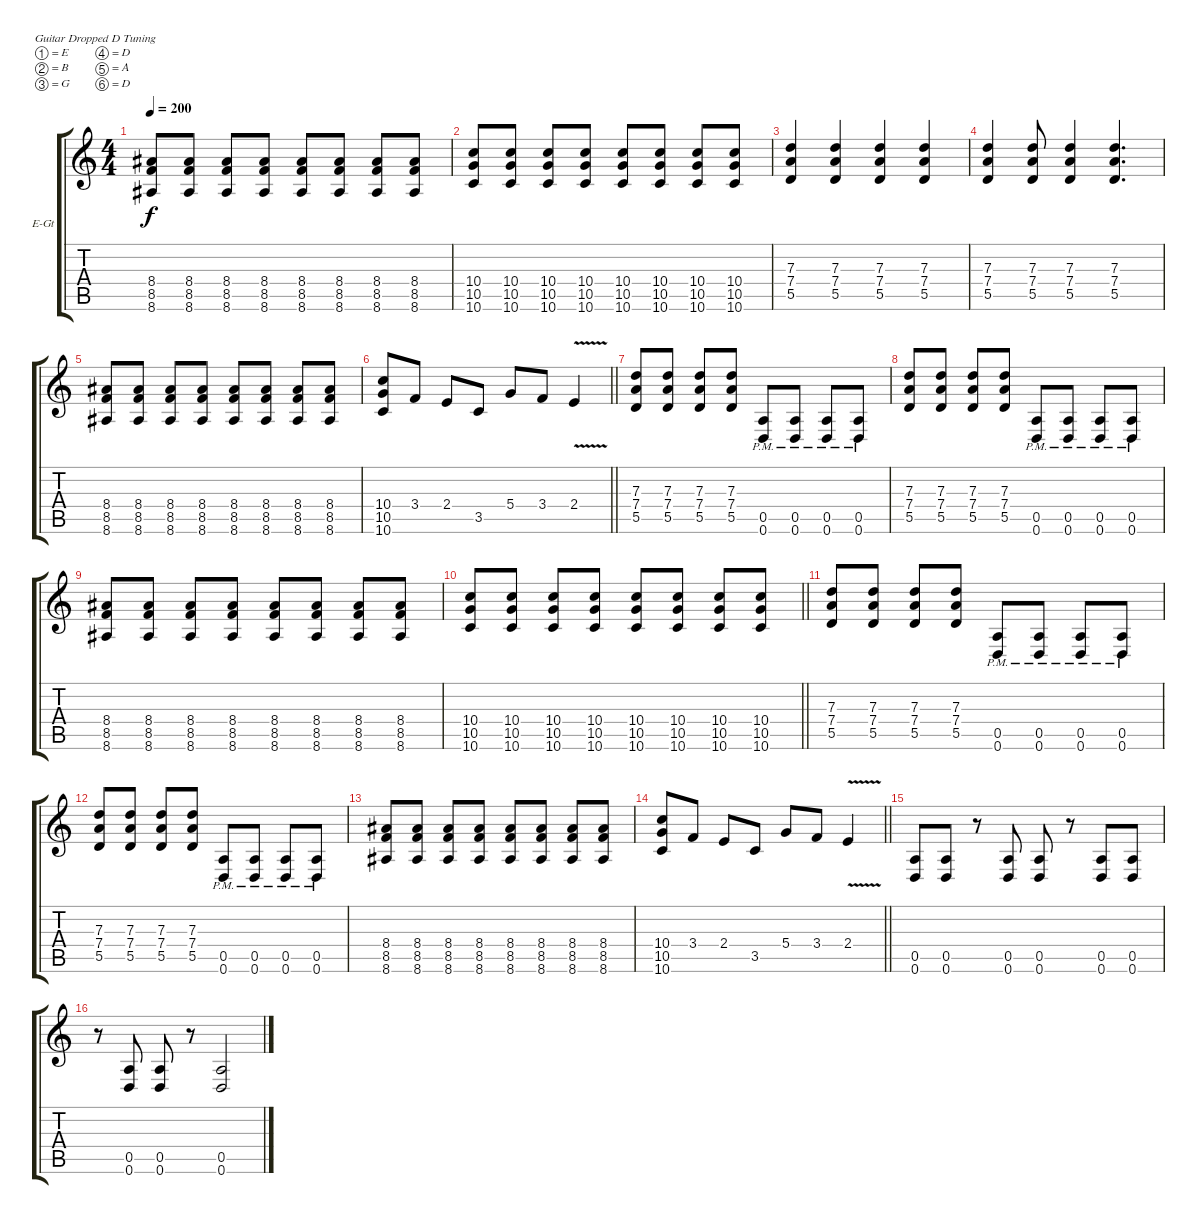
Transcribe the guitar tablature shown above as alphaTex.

\bracketExtendMode groupsimilarinstruments
\firstSystemTrackNameOrientation horizontal
\otherSystemsTrackNameOrientation horizontal
\track ("Josapat" "E-Gt") {instrument distortionguitar}
\staff {score tabs}
\tuning (E4 B3 G3 D3 A2 D2)
\ts (4 4)
\tempo 200
\clef g2
\ks c
(8.4 8.5 8.6).8{dy f} (8.4 8.5 8.6).8 (8.4 8.5 8.6).8 (8.4 8.5 8.6).8 (8.4 8.5 8.6).8 (8.4 8.5 8.6).8 (8.4 8.5 8.6).8 (8.4 8.5 8.6).8 |
(10.4 10.5 10.6).8 (10.4 10.5 10.6).8 (10.4 10.5 10.6).8 (10.4 10.5 10.6).8 (10.4 10.5 10.6).8 (10.4 10.5 10.6).8 (10.4 10.5 10.6).8 (10.4 10.5 10.6).8 |
(7.3 7.4 5.5).4 (7.3 7.4 5.5).4 (7.3 7.4 5.5).4 (7.3 7.4 5.5).4 |
(7.3 7.4 5.5).4 (7.3 7.4 5.5).8 (7.3 7.4 5.5).4 (7.3 7.4 5.5).4{d} |
(8.4 8.5 8.6).8 (8.4 8.5 8.6).8 (8.4 8.5 8.6).8 (8.4 8.5 8.6).8 (8.4 8.5 8.6).8 (8.4 8.5 8.6).8 (8.4 8.5 8.6).8 (8.4 8.5 8.6).8 |
\barLineRight lightlight
(10.4 10.5 10.6).8 3.4.8 2.4.8 3.5.8 5.4.8 3.4.8 2.4{v}.4 |
\section ("" "")
(7.3 7.4 5.5).8 (7.3 7.4 5.5).8 (7.3 7.4 5.5).8 (7.3 7.4 5.5).8 (0.5{pm} 0.6{pm}).8 (0.5{pm} 0.6{pm}).8 (0.5{pm} 0.6{pm}).8 (0.5{pm} 0.6{pm}).8 |
(7.3 7.4 5.5).8 (7.3 7.4 5.5).8 (7.3 7.4 5.5).8 (7.3 7.4 5.5).8 (0.5{pm} 0.6{pm}).8 (0.5{pm} 0.6{pm}).8 (0.5{pm} 0.6{pm}).8 (0.5{pm} 0.6{pm}).8 |
(8.4 8.5 8.6).8 (8.4 8.5 8.6).8 (8.4 8.5 8.6).8 (8.4 8.5 8.6).8 (8.4 8.5 8.6).8 (8.4 8.5 8.6).8 (8.4 8.5 8.6).8 (8.4 8.5 8.6).8 |
\barLineRight lightlight
(10.4 10.5 10.6).8 (10.4 10.5 10.6).8 (10.4 10.5 10.6).8 (10.4 10.5 10.6).8 (10.4 10.5 10.6).8 (10.4 10.5 10.6).8 (10.4 10.5 10.6).8 (10.4 10.5 10.6).8 |
(7.3 7.4 5.5).8 (7.3 7.4 5.5).8 (7.3 7.4 5.5).8 (7.3 7.4 5.5).8 (0.5{pm} 0.6{pm}).8 (0.5{pm} 0.6{pm}).8 (0.5{pm} 0.6{pm}).8 (0.5{pm} 0.6{pm}).8 |
(7.3 7.4 5.5).8 (7.3 7.4 5.5).8 (7.3 7.4 5.5).8 (7.3 7.4 5.5).8 (0.5{pm} 0.6{pm}).8 (0.5{pm} 0.6{pm}).8 (0.5{pm} 0.6{pm}).8 (0.5{pm} 0.6{pm}).8 |
(8.4 8.5 8.6).8 (8.4 8.5 8.6).8 (8.4 8.5 8.6).8 (8.4 8.5 8.6).8 (8.4 8.5 8.6).8 (8.4 8.5 8.6).8 (8.4 8.5 8.6).8 (8.4 8.5 8.6).8 |
\barLineRight lightlight
(10.4 10.5 10.6).8 3.4.8 2.4.8 3.5.8 5.4.8 3.4.8 2.4{v}.4 |
\section ("" "")
(0.5 0.6).8 (0.5 0.6).8 r.8 (0.5 0.6).8 (0.5 0.6).8 r.8 (0.5 0.6).8 (0.5 0.6).8 |
r.8 (0.5 0.6).8 (0.5 0.6).8 r.8 (0.5 0.6).2
